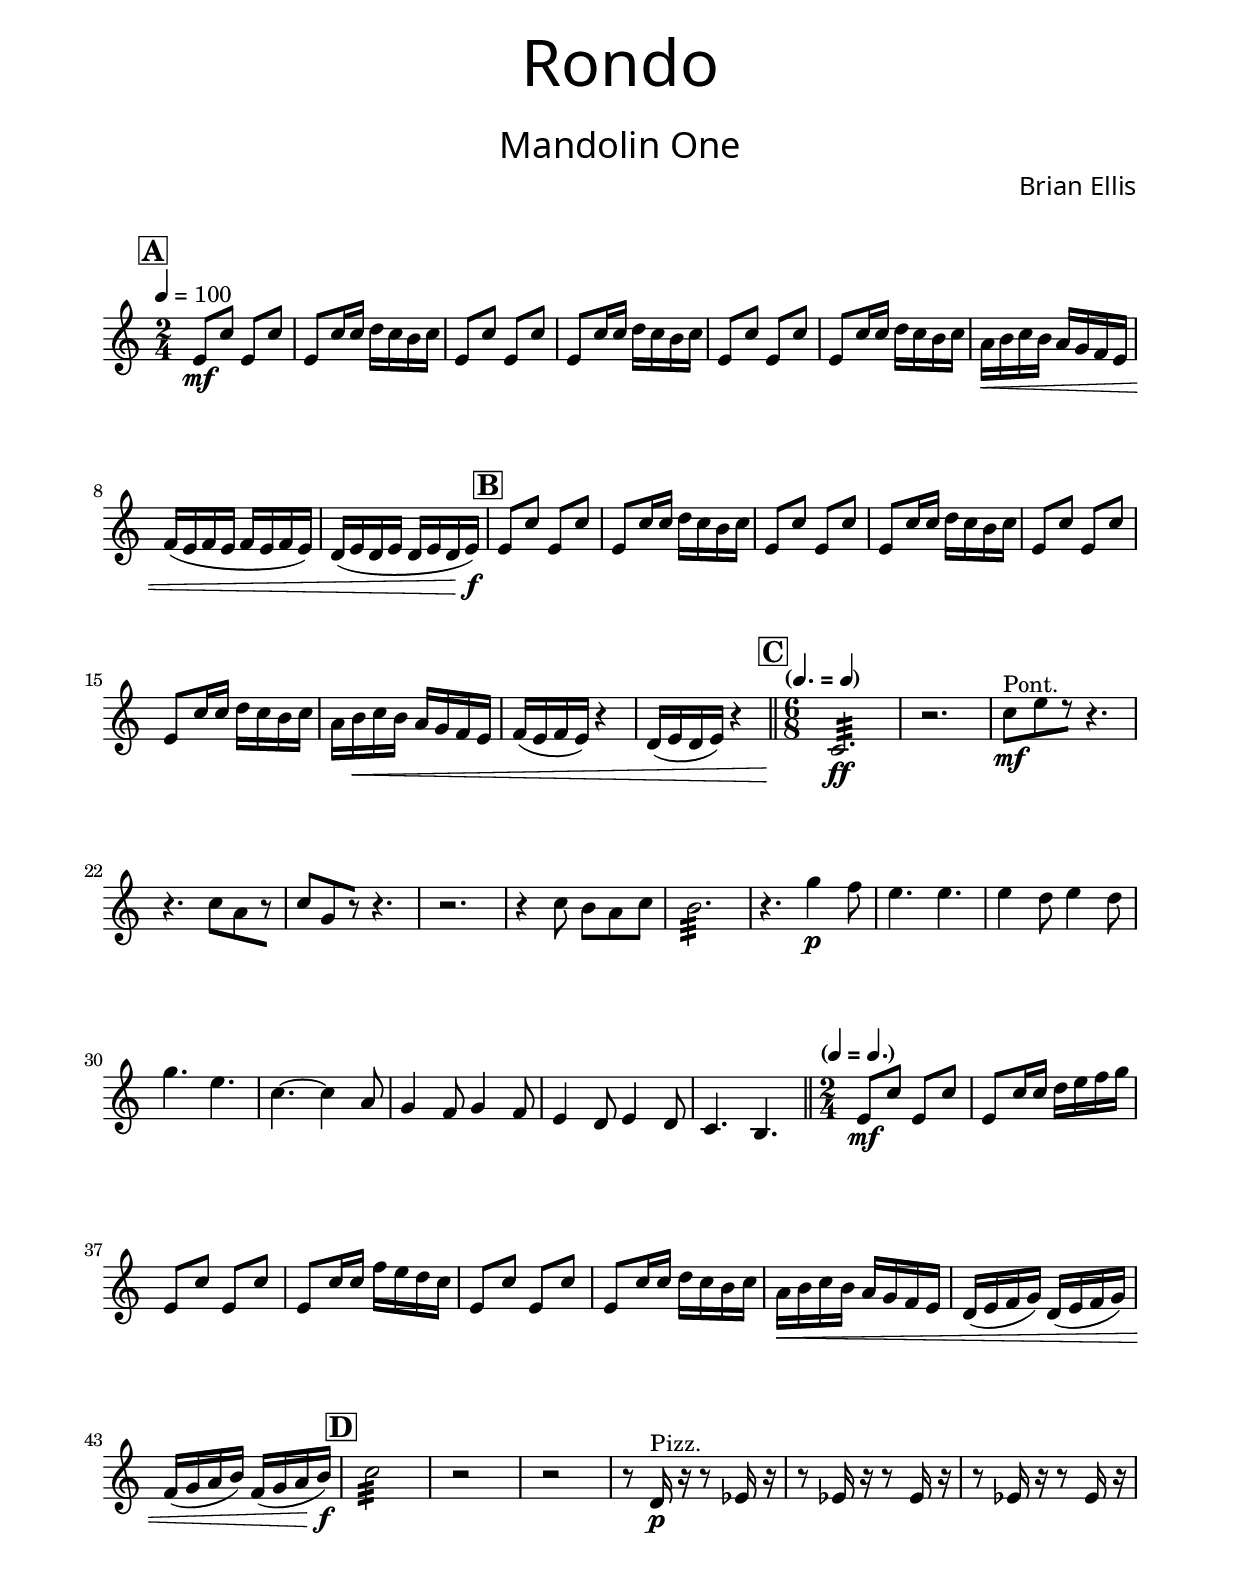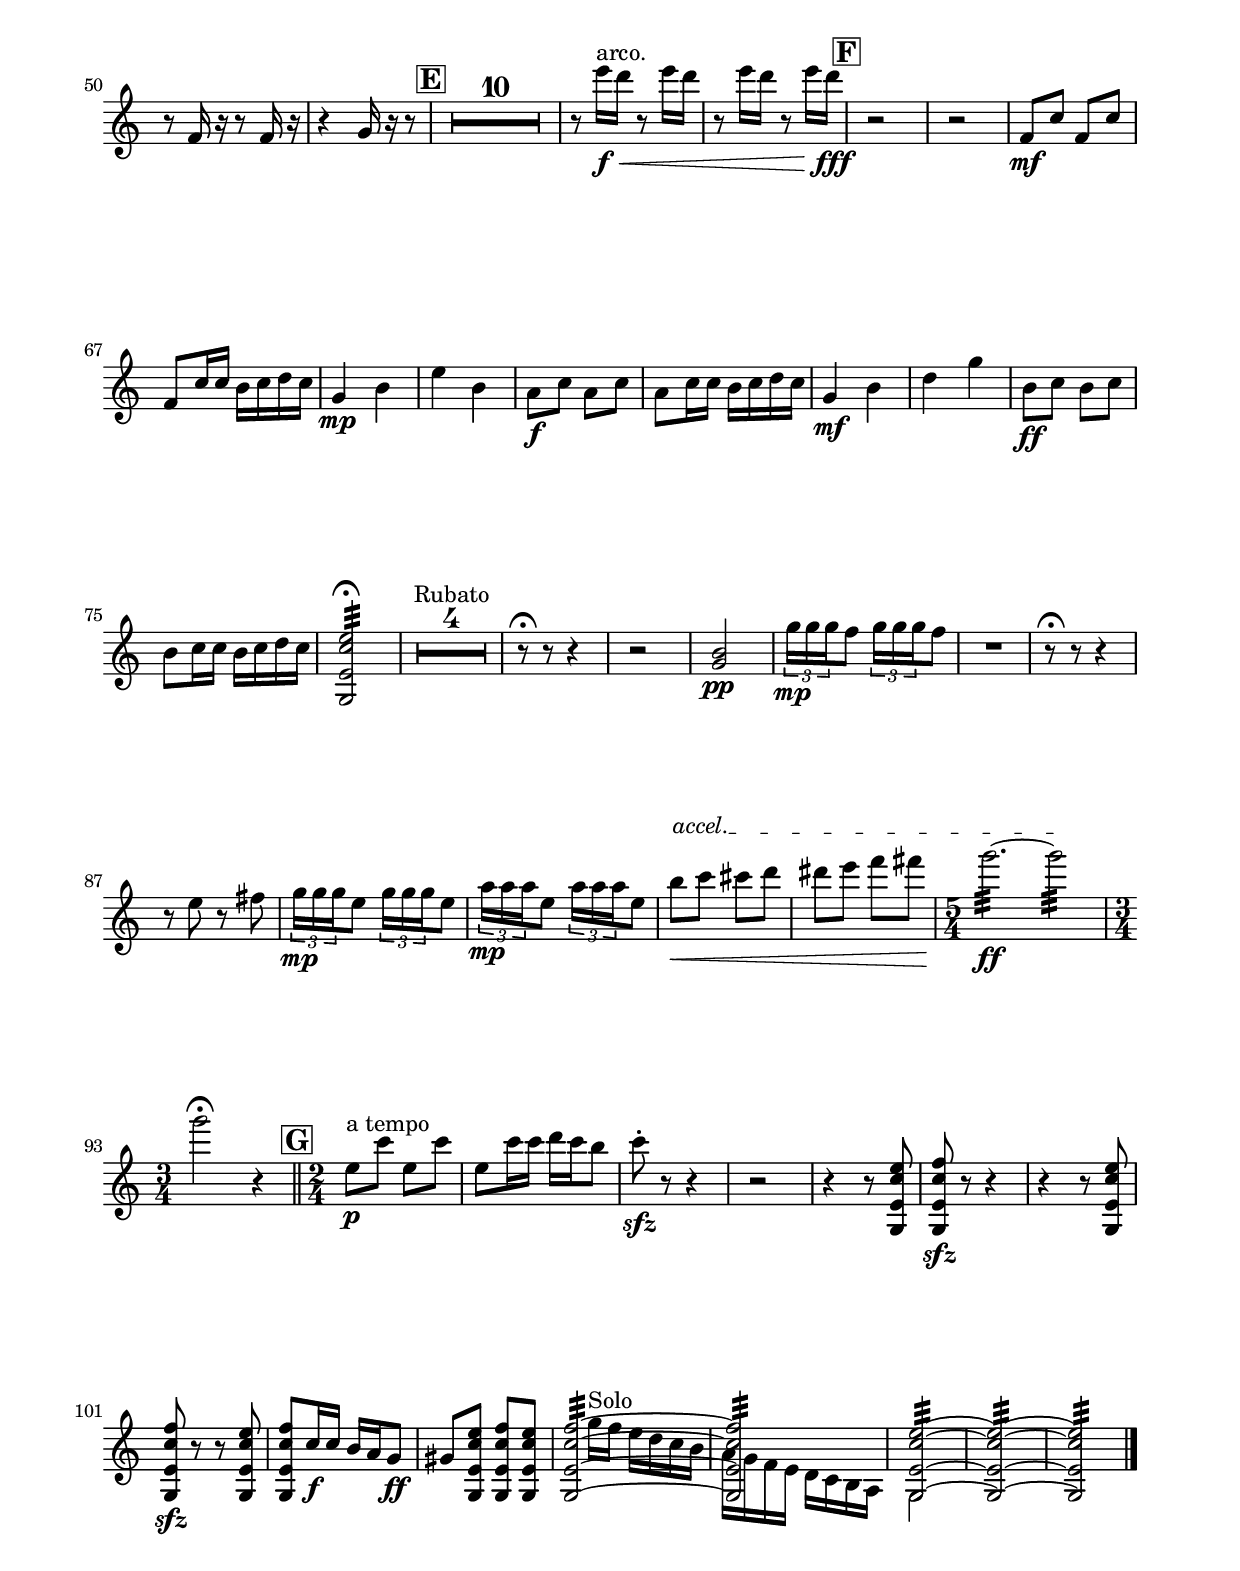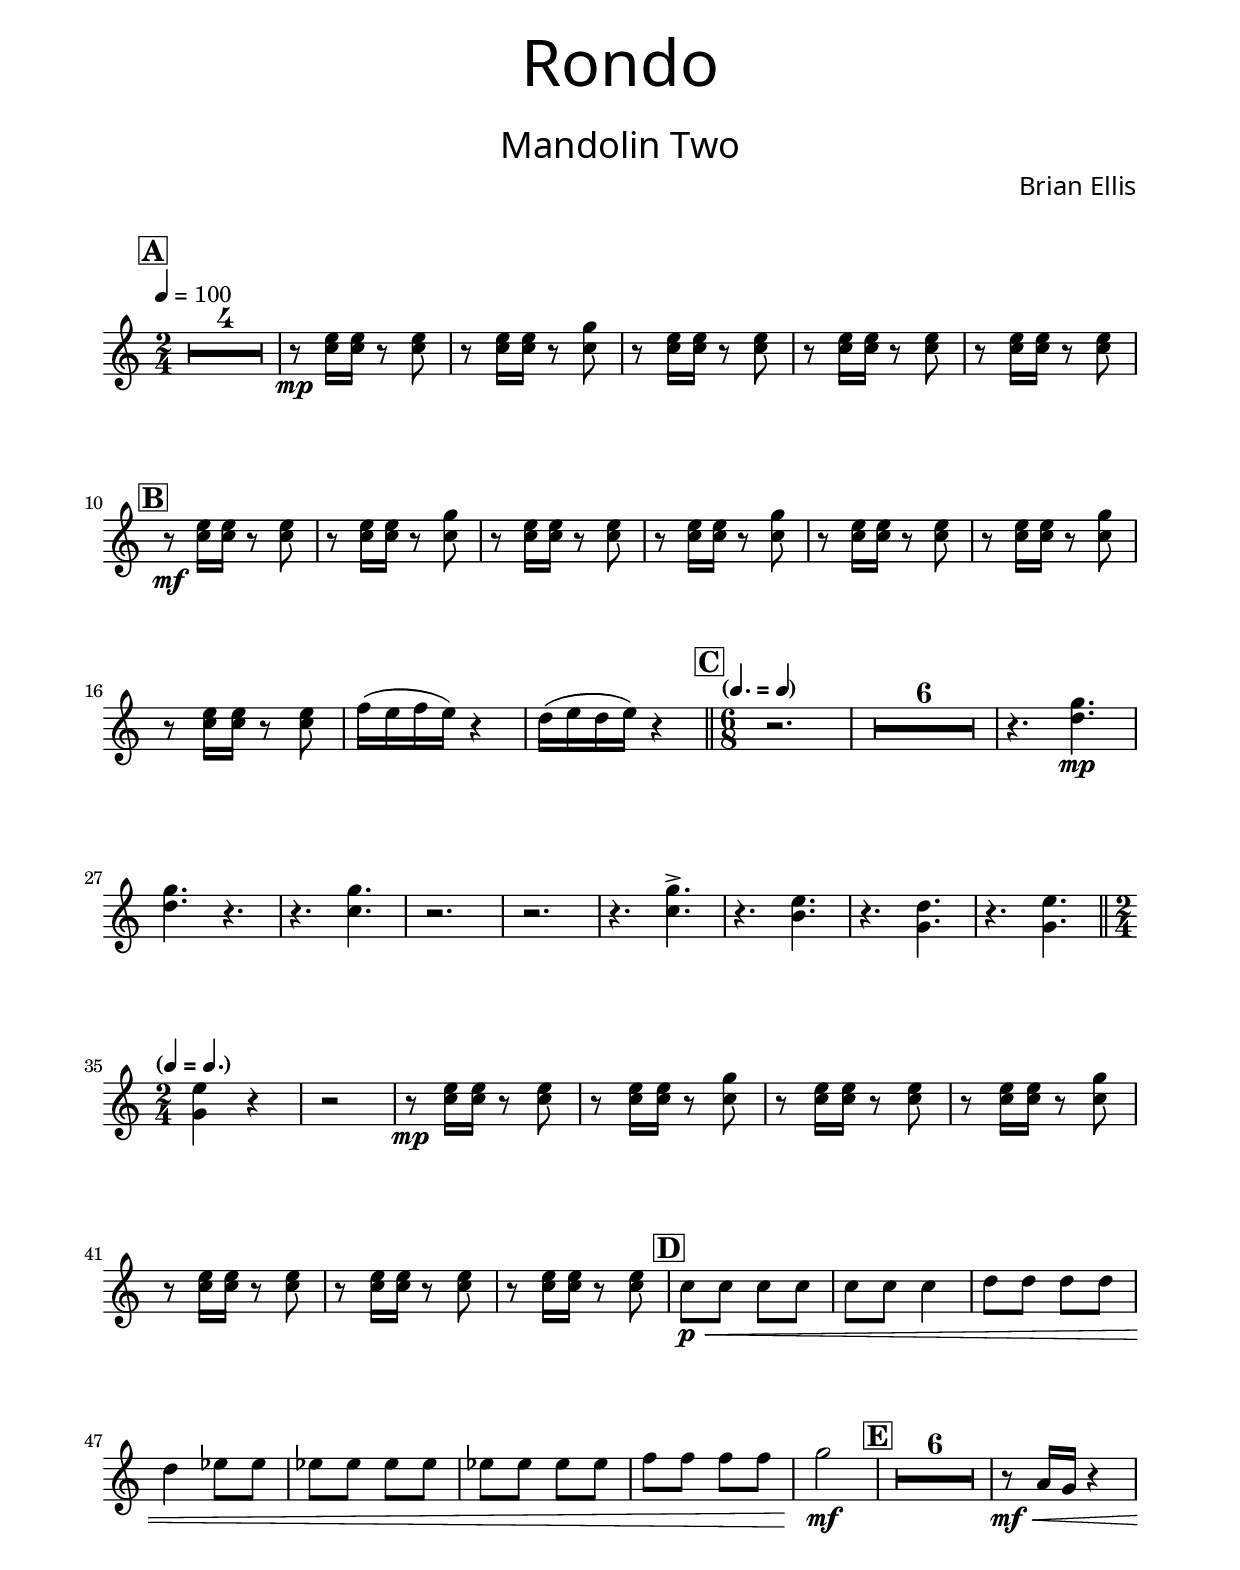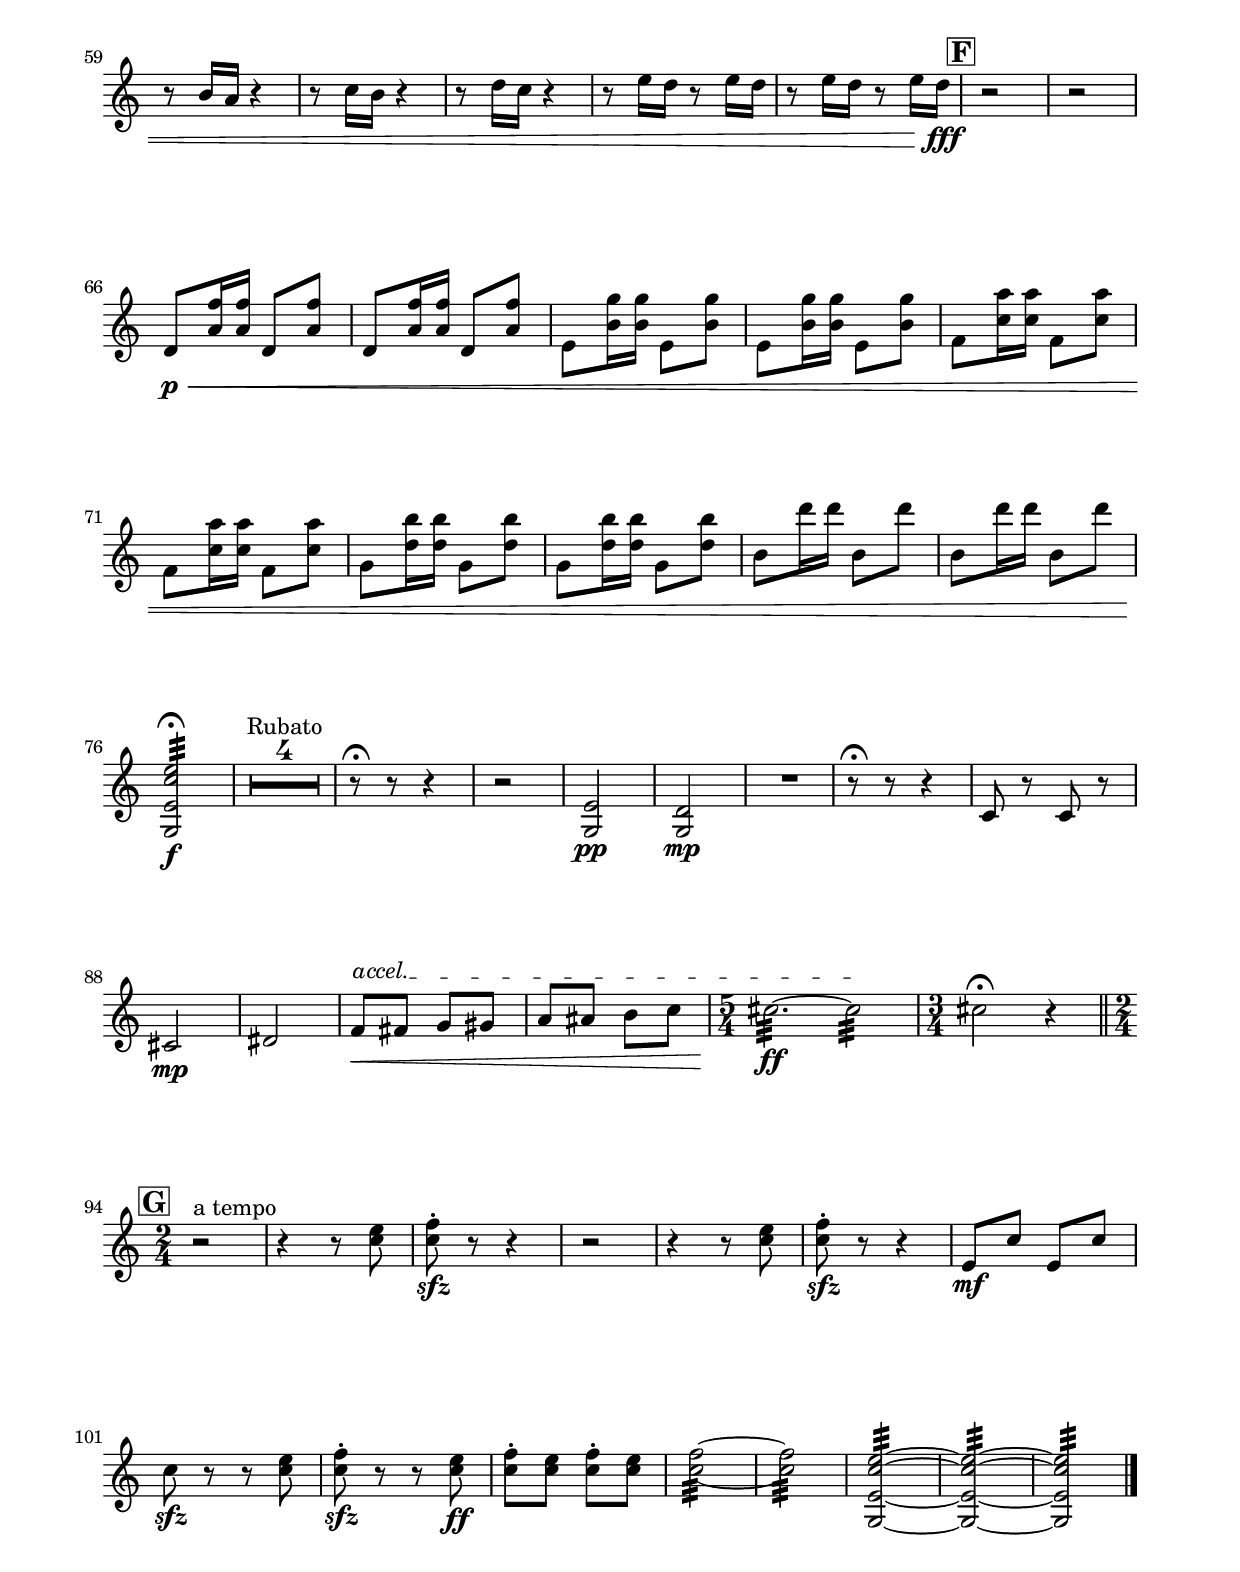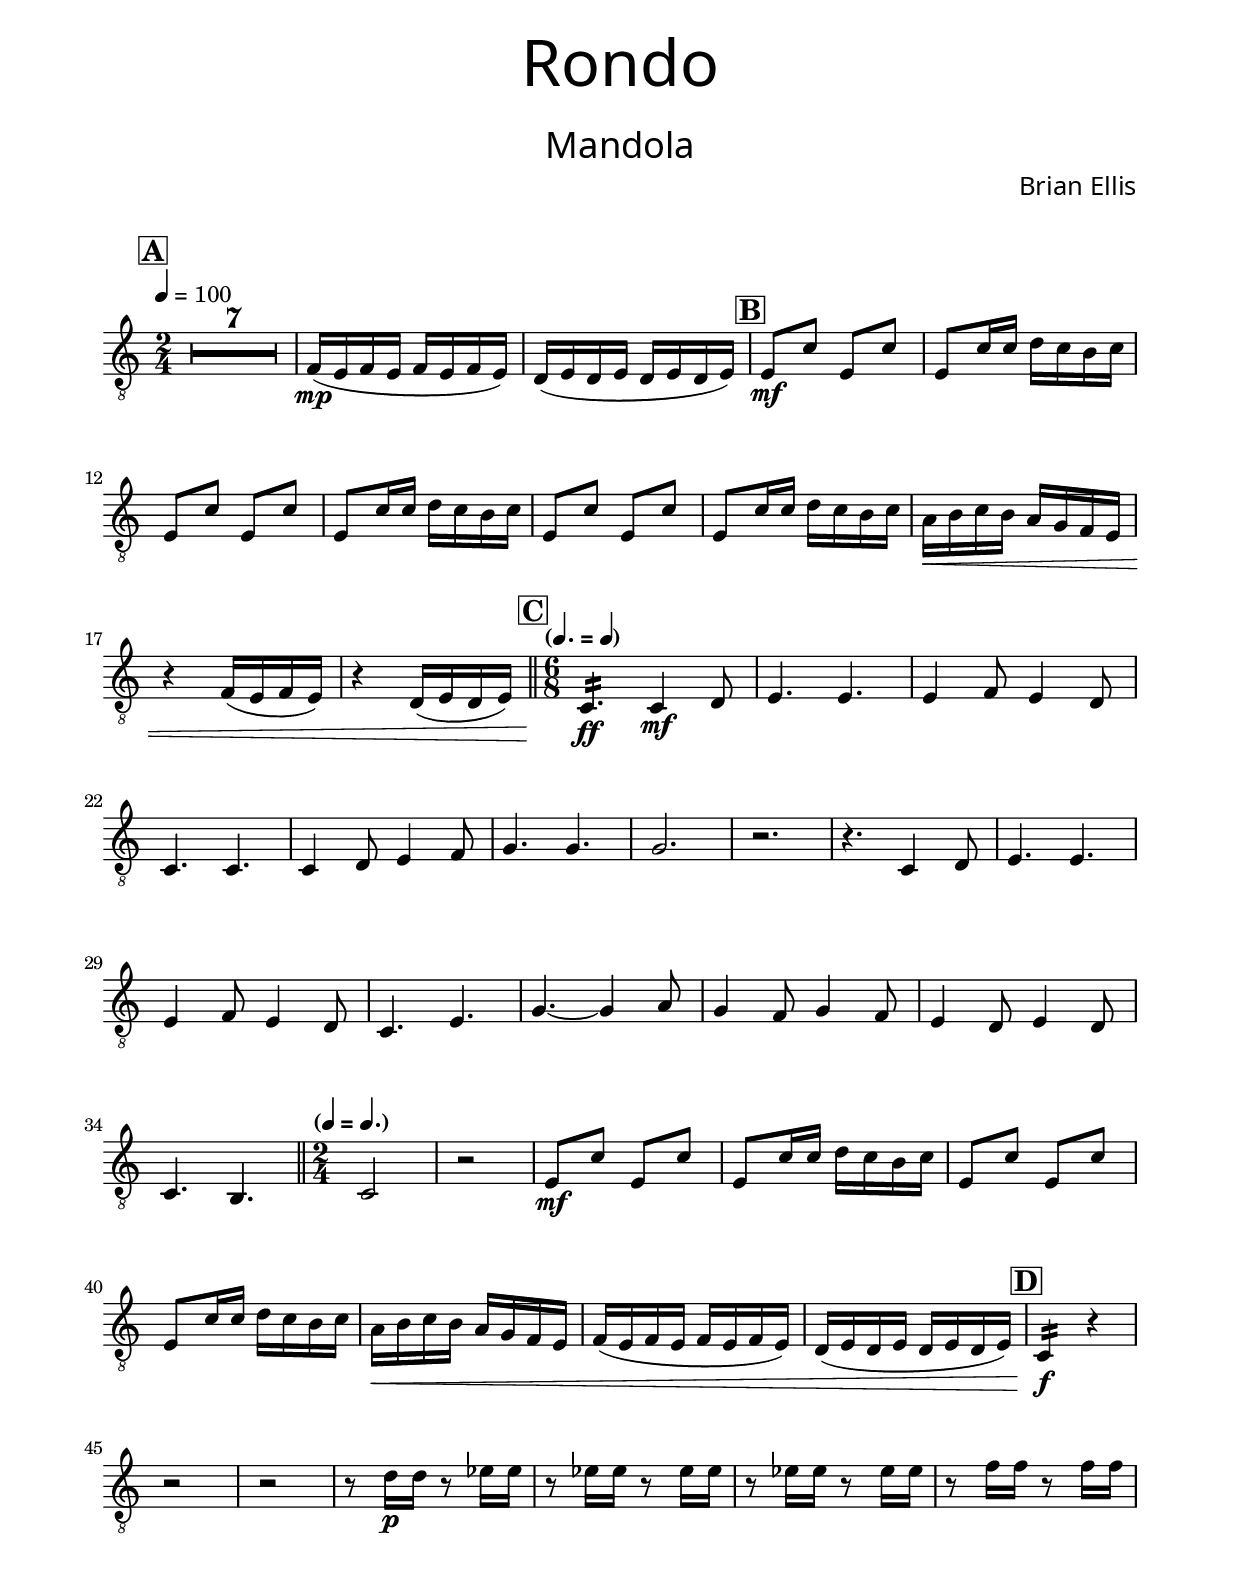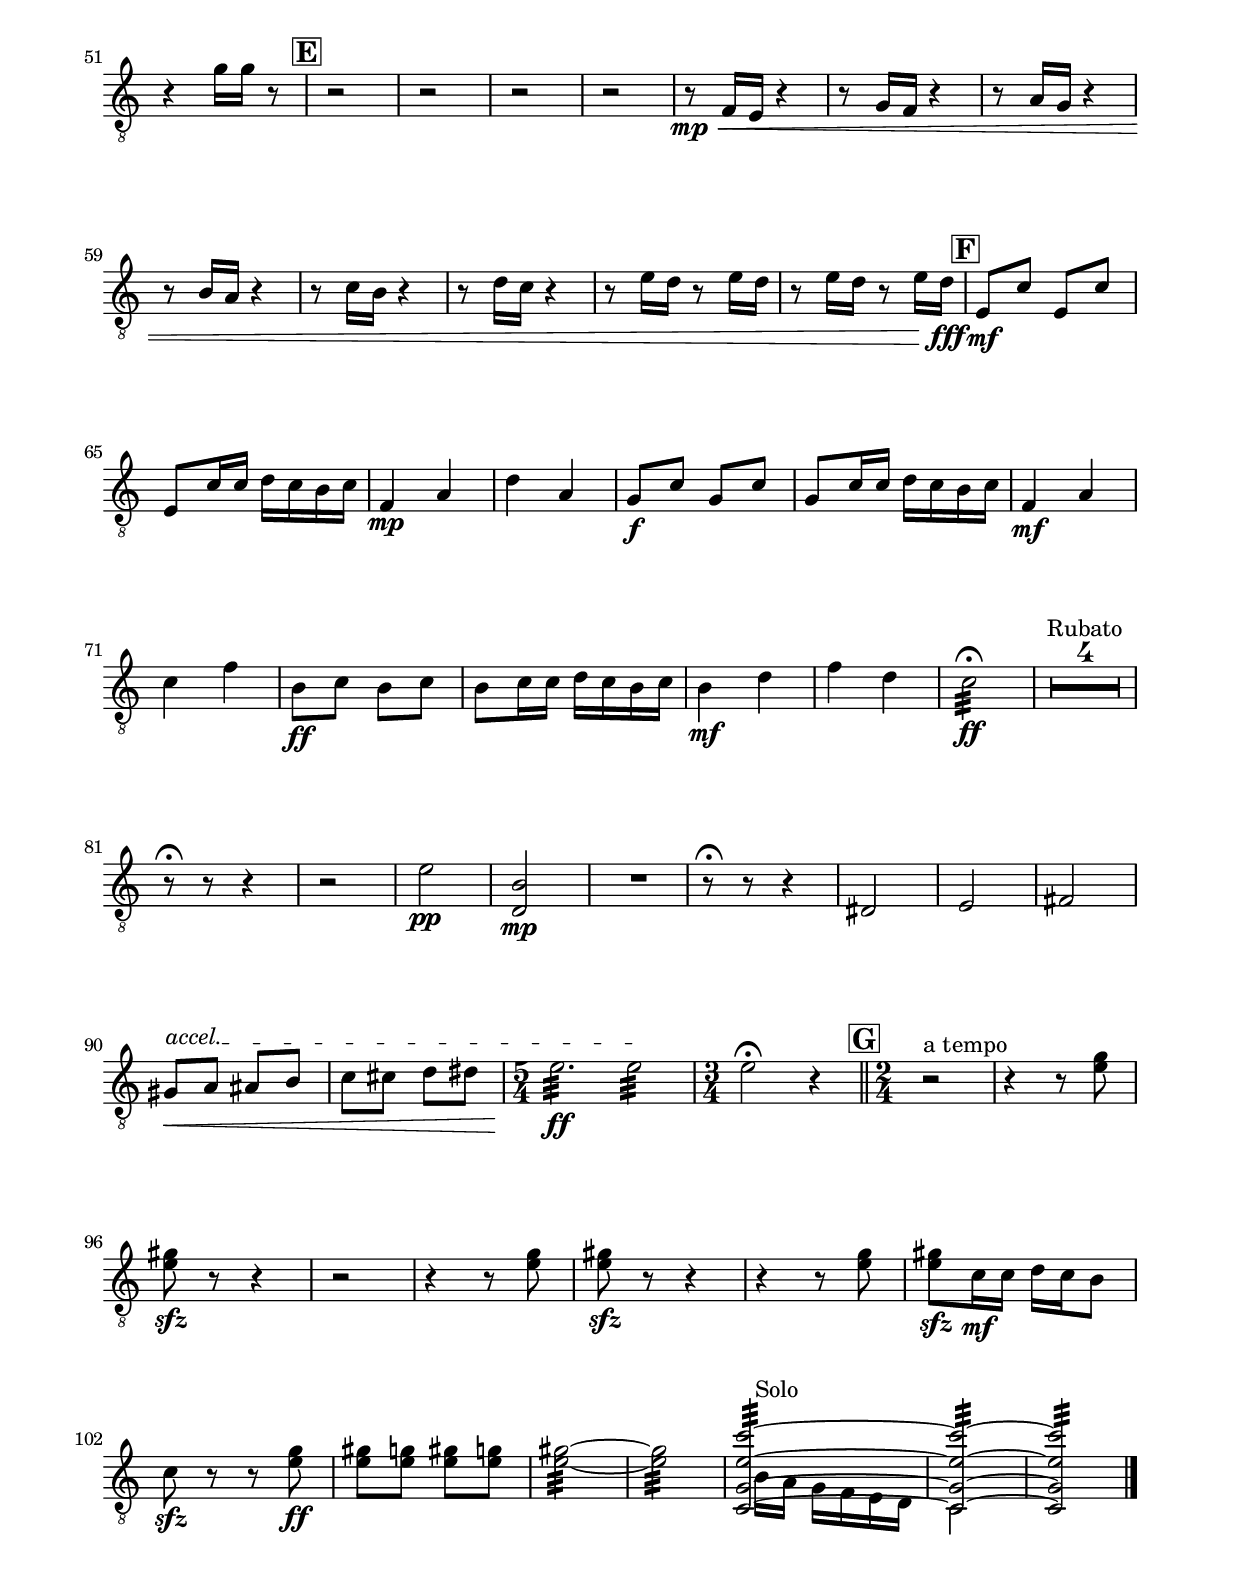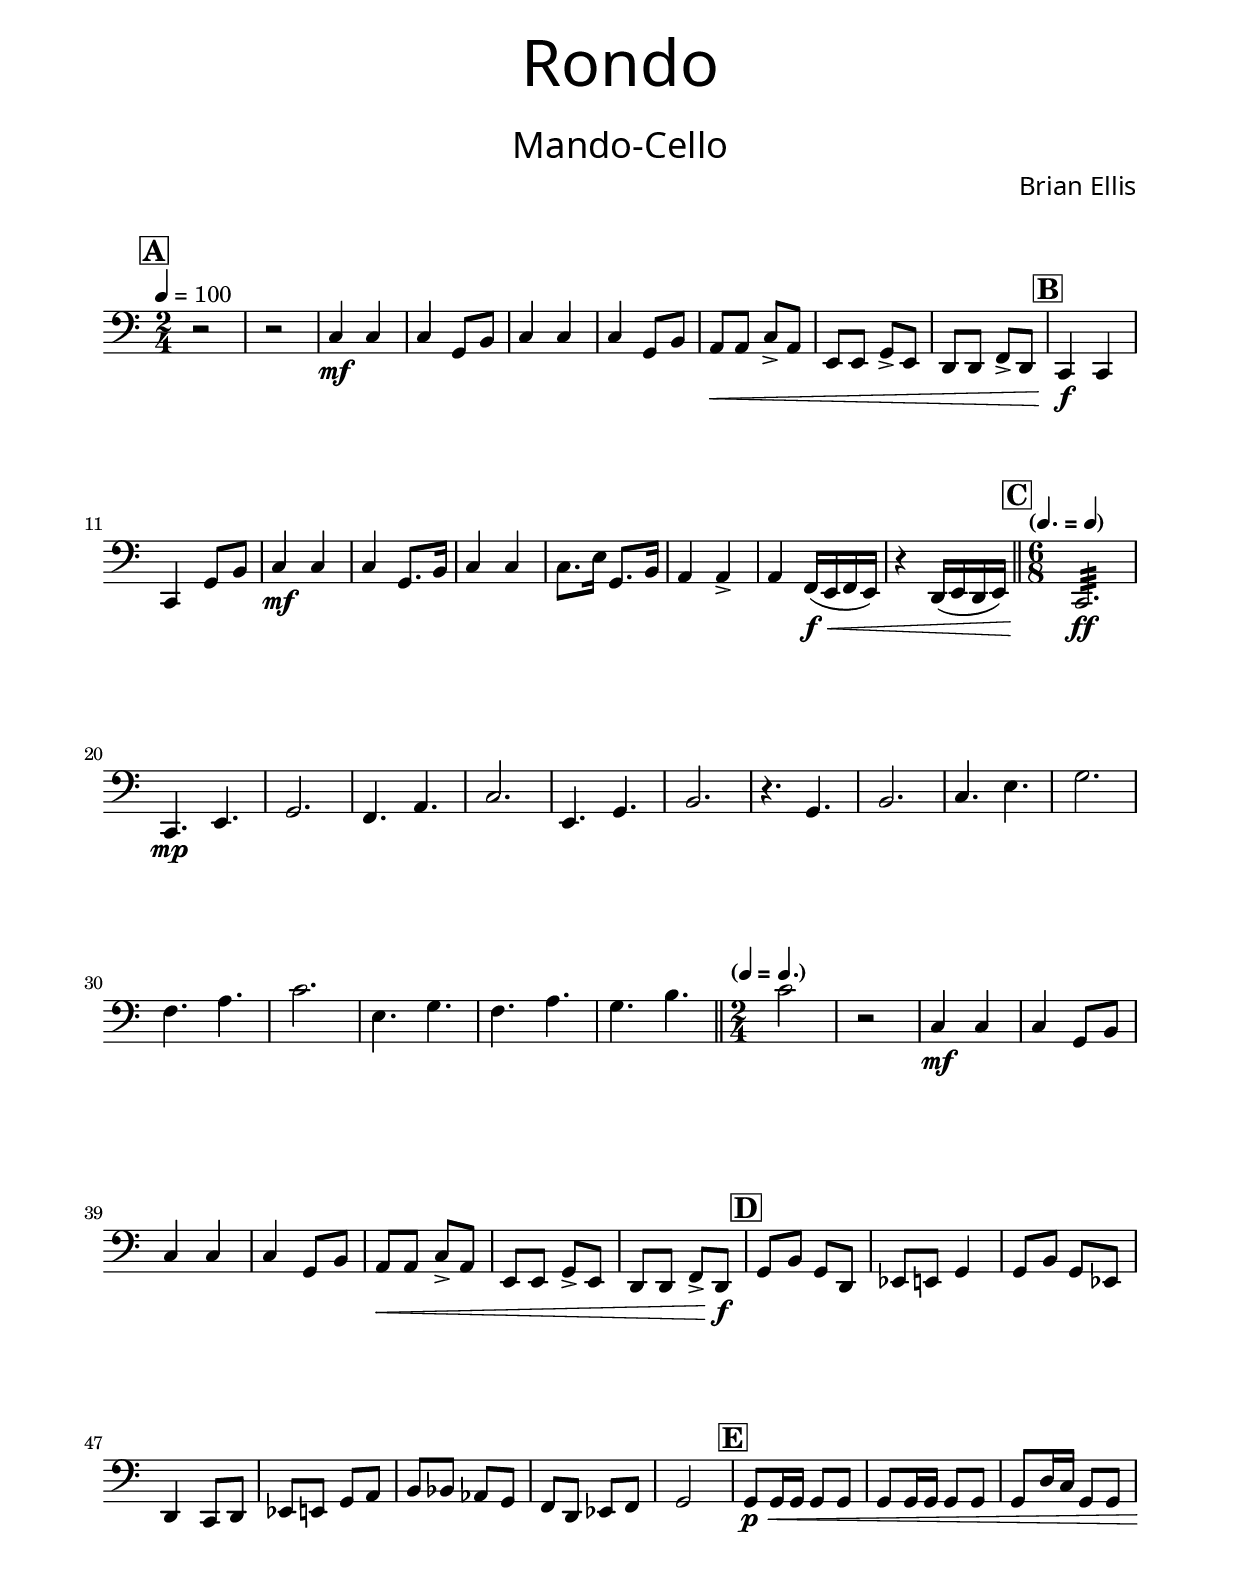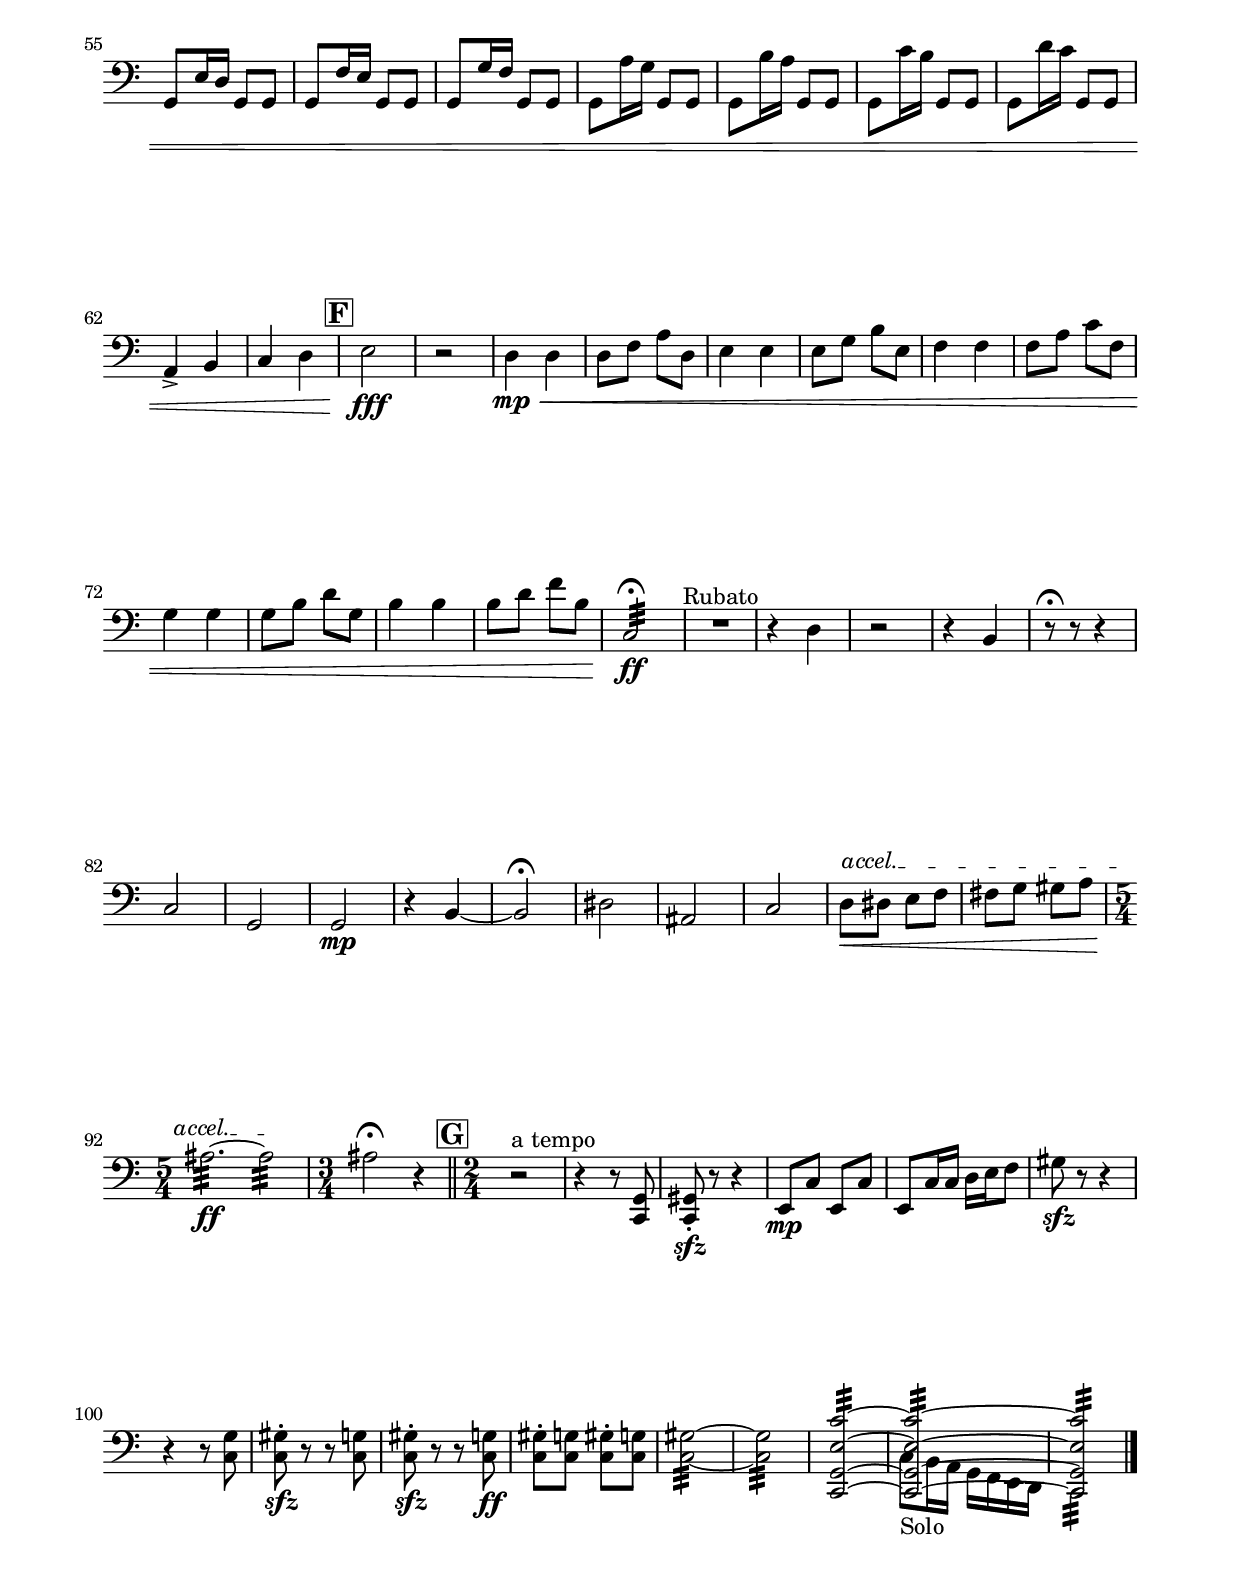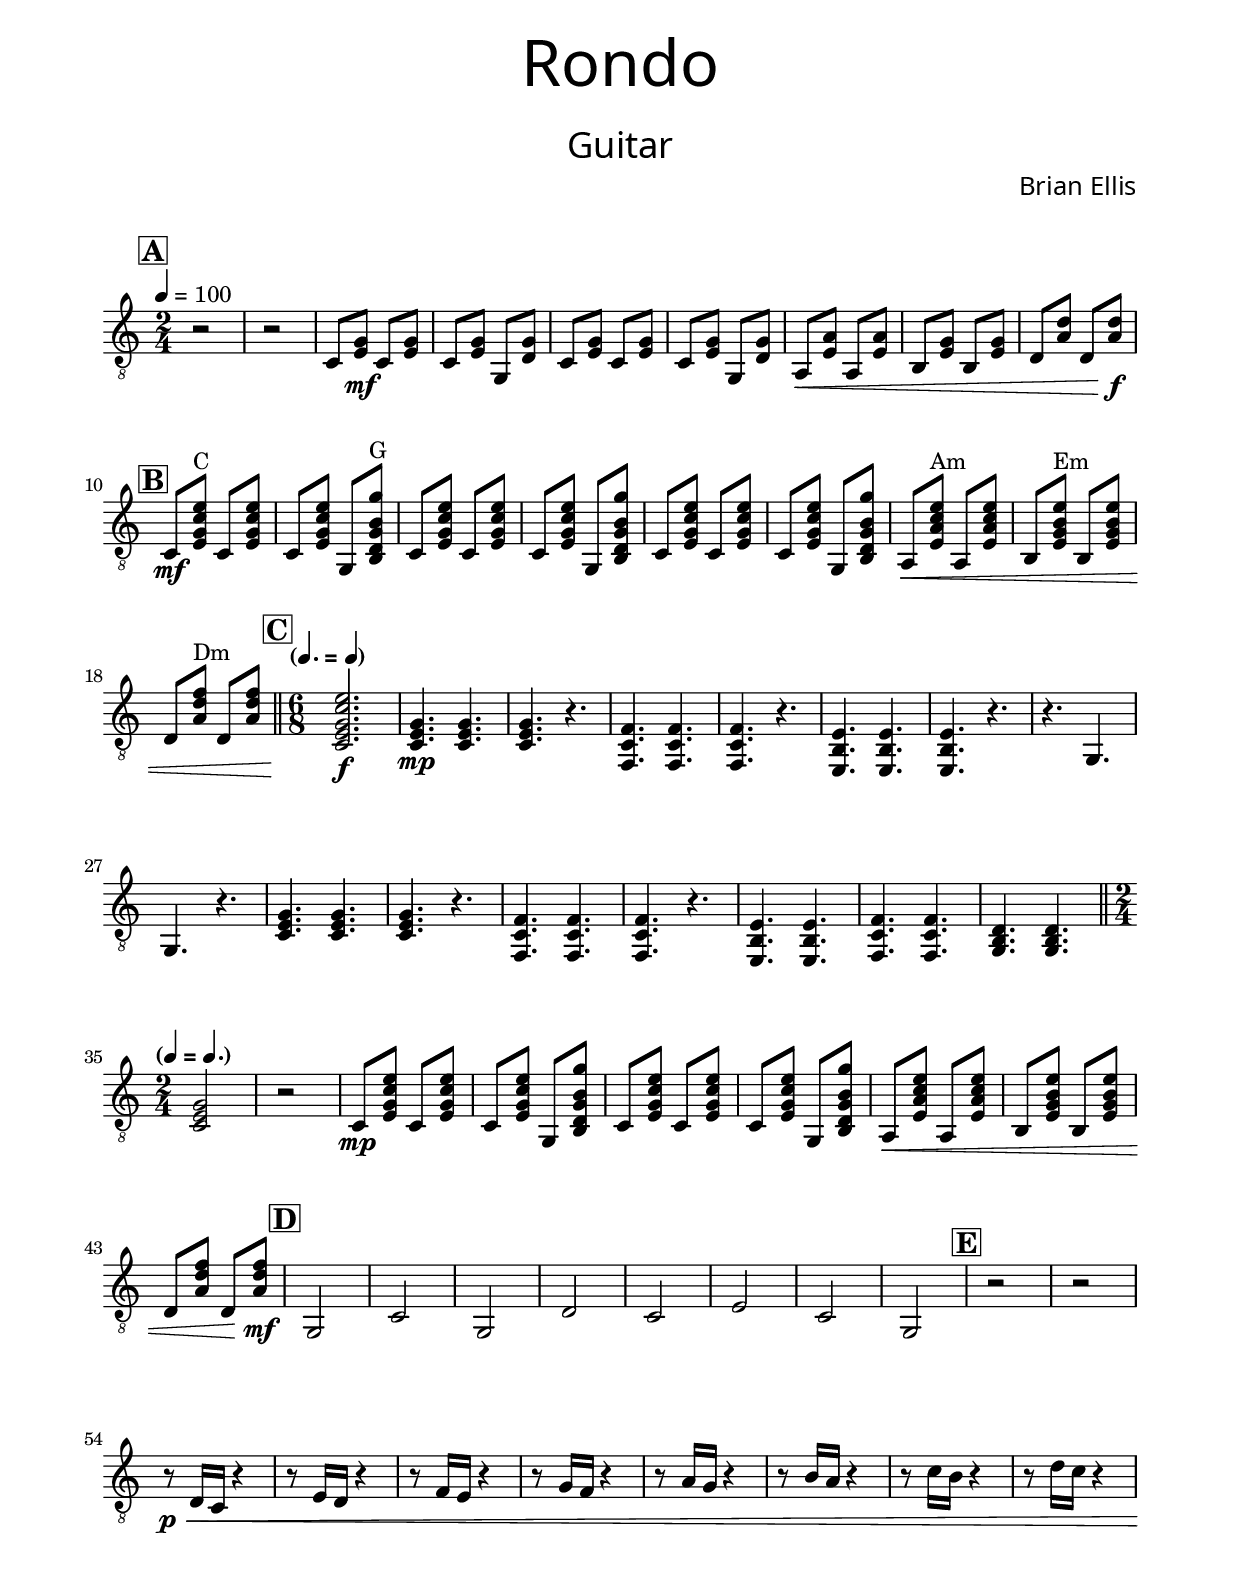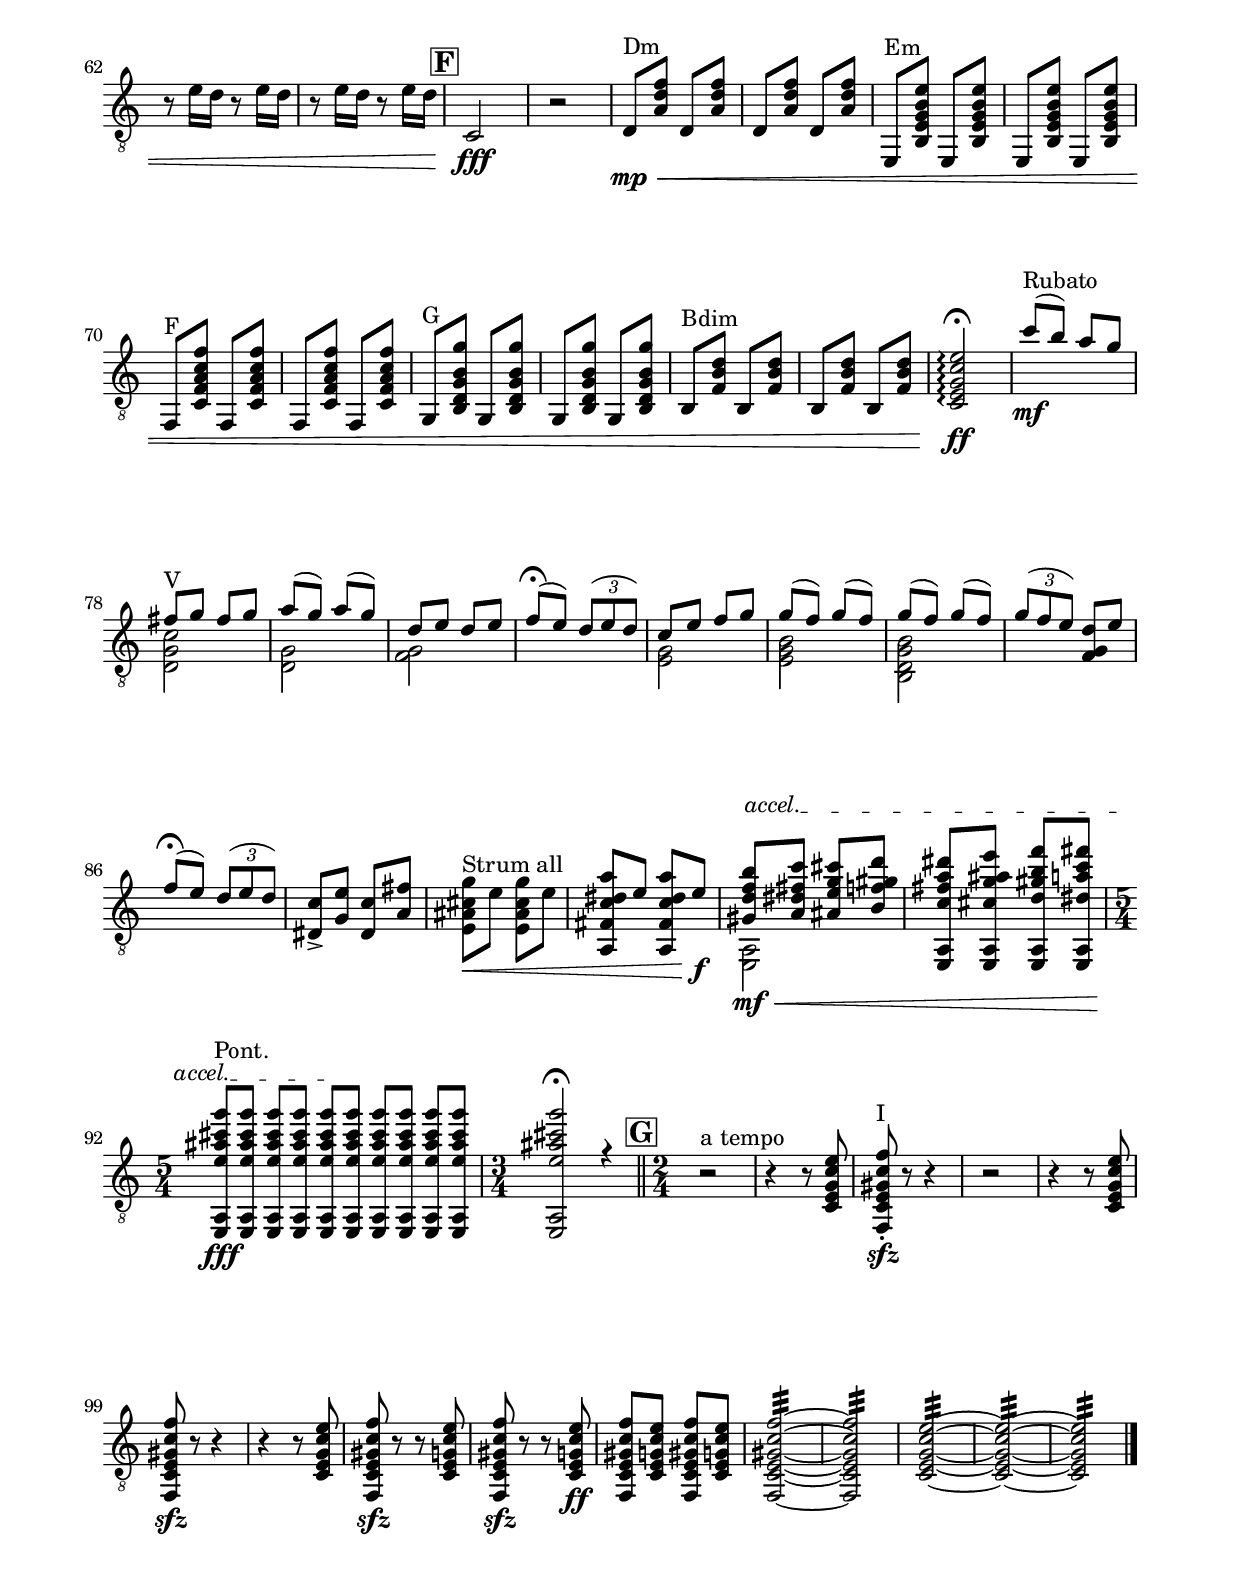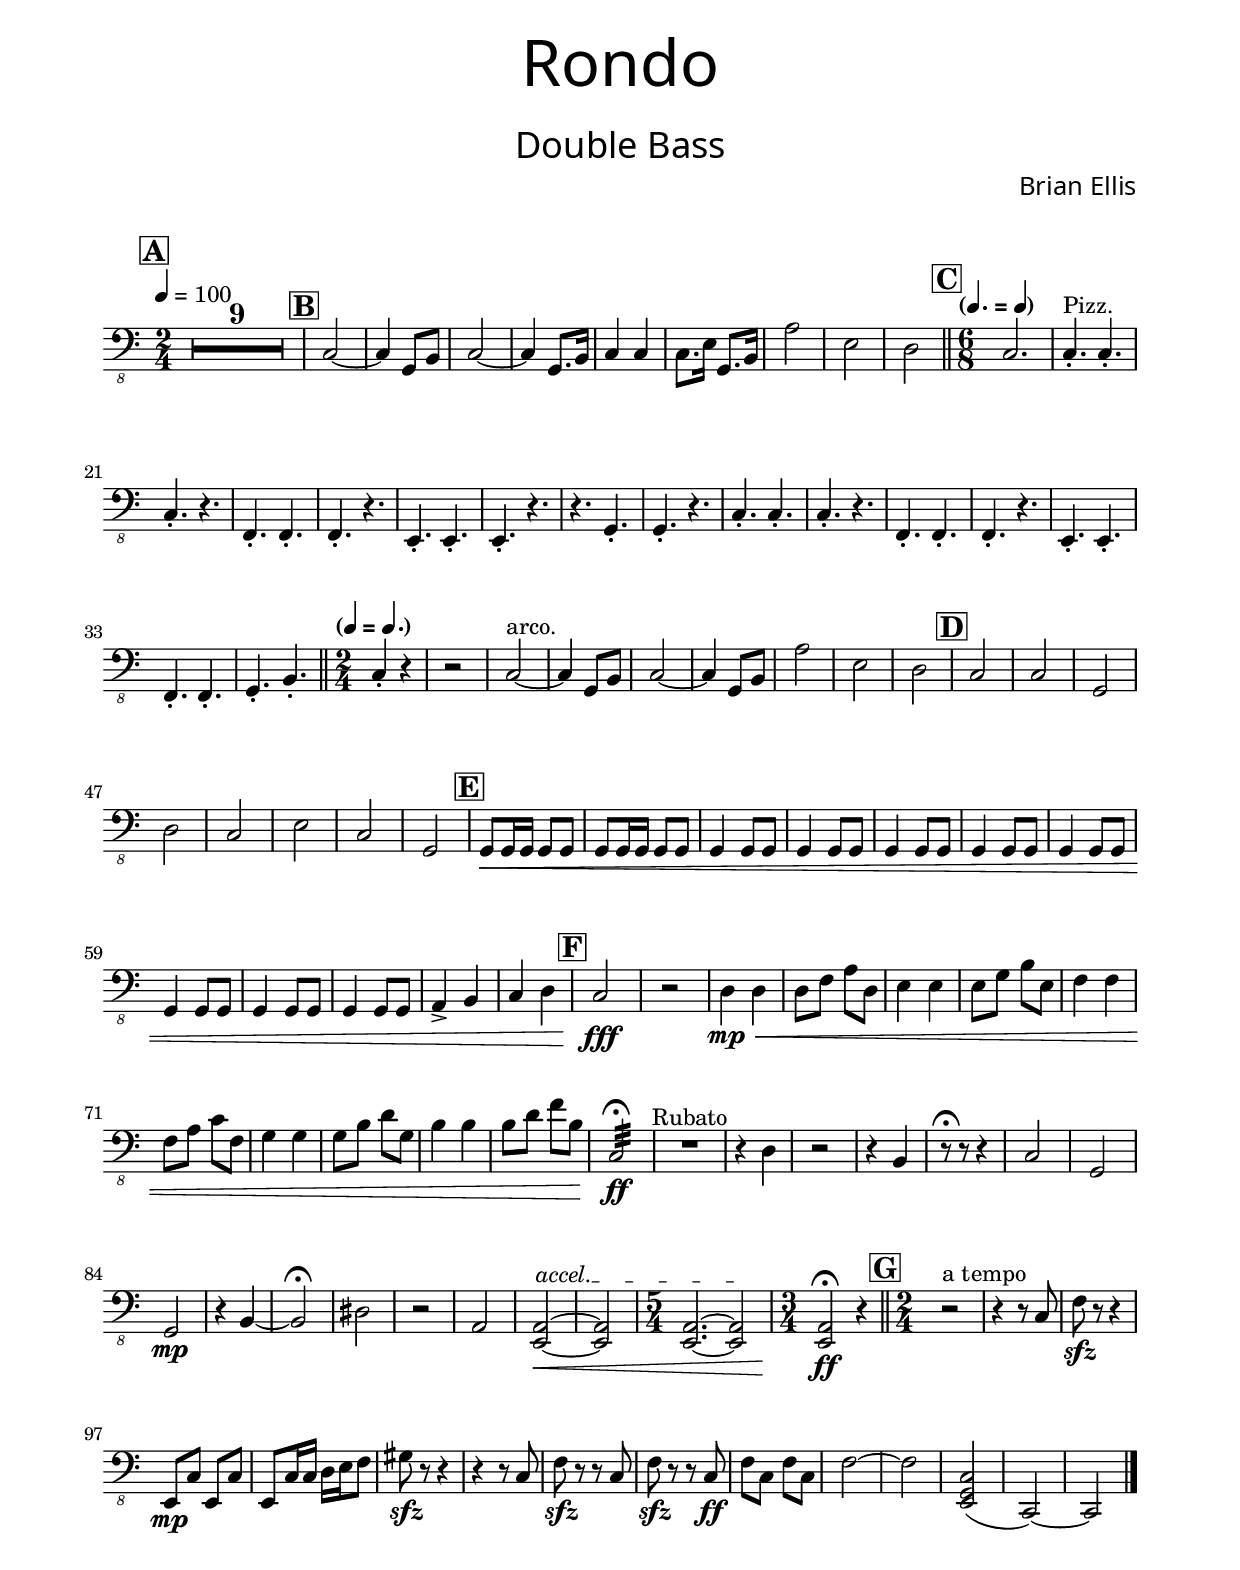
\version "2.18.2"
	
%#(set-global-staff-size 22)



MandoA = {
	\set Score.markFormatter = #format-mark-box-alphabet
	\compressFullBarRests
	\override MultiMeasureRest.expand-limit = #2

	\time 2/4
	\mark \default
	\tempo 4 = 100
	e,8\mf c' e, c' e, c'16 c d c b c
	e,8 c' e, c' e, c'16 c d c b c
	e,8 c' e, c' e, c'16 c d c b c
	a\< b c b a g f e f (e f e f e f e) d (e d e d e d e)\f
\mark \default
	e8 c' e, c' e, c'16 c d c b c
	e,8 c' e, c' e, c'16 c d c b c
	e,8 c' e, c' e, c'16 c d c b c
	a b\< c b a g f e f (e f e) r4 d16 (e d e) r4
\mark \default
	\bar "||"
	\time 6/8
\tempo \markup { \concat {
      (\smaller \general-align #Y #DOWN \note #"4." #1
      " = "\smaller \general-align #Y #DOWN \note #"4" #1)}}
\set Score.tempoHideNote = ##t
\tempo 4. = 100
\set Score.tempoHideNote = ##f
	c2.:32\ff
	r2.
	c'8\mf^"Pont." [e r] r4.
	r4. c8 [a r] c8 [g r ] r4.
	r2.
	r4 c8 b8 [a c] b2.:32
	r4. g'4\p f8 e4. e e4 d8 e4 d8 g4. e 
	c4.~c4 a8 g4 f8 g4 f8 e4 d8 e4 d8 c4. b
	\bar "||"
	\time 2/4
\tempo \markup { \concat {
      (\smaller \general-align #Y #DOWN \note #"4" #1
      " = "\smaller \general-align #Y #DOWN \note #"4." #1)}}
\set Score.tempoHideNote = ##t
\tempo 4 = 100
\set Score.tempoHideNote = ##f

	e8\mf c' e, c' e, c'16 c d e f g
	e,8 c' e, c' e, c'16 c f e d c
	e,8 c' e, c' e, c'16 c d c b c
	a\< b c b a g f e d (e f g) d (e f g) f (g a b) f (g a b)\f
\mark \default
	c2:32
	r2 r2 r8 d,16\p^"Pizz." r r8 ees16 r
	r8 ees16 r r8 ees16 r r8 ees16 r r8 ees16 r
	r8 f16 r r8 f16 r r4  g16 r r8 
\mark \default
	R2*10
	r8 e''16^"arco."\f\< d r8 e16 d r8 e16 d r8 e16 d\fff
\mark \default
	r2 r2
	f,,8\mf c' f, c' f, c'16 c b c d c
	g4\mp b e b
	a8\f c a c a c16 c b c d c
	g4\mf b d g
	b,8\ff c b c b c16 c b c d c
	<g, e' c' e>2:32\fermata
	R2*4^"Rubato" r8\fermata r r4 r2
	<g' b>2\pp
	\times 2/3 {g'16\mp g g} f8 \times 2/3 {g16 g g} f8
	R2 r8\fermata r r4
	r8 e r fis
	\times 2/3 {g16\mp g g} e8 \times 2/3 {g16 g g} e8
	\times 2/3 {a16\mp a a} e8 \times 2/3 {a16 a a} e8
\override TextSpanner #'(bound-details left text) = "accel."
	b'\<\startTextSpan c cis d dis e f fis 
	\time 5/4
	g2.:32\ff ~g2:\stopTextSpan
	\time 3/4
	g2\fermata
	r4
\mark \default
	\time 2/4
	\bar "||"
	e,8\p^"a tempo" c' e, c' e, c'16 c d c b8 c-.\sfz r8 r4
	r2 r4 r8 <g,, e' c' e> <g e' c' f>\sfz r r4
	r4 r8 <g e' c' e> <g e' c' f>\sfz r r8 <g e' c' e> <g e' c' f>
	c'16\f c b a g8\ff gis <g, e' c' e> <g e' c' f>  <g e' c' e> 
<<{	
	<g e' c' f>2:32 ~<g e' c' f>2:32
	<g e' c' e>2: ~<g e' c' e>2: ~<g e' c' e>2:
}\\{
	s8 g''16^"Solo" f e d c b a g f e d c b a g2
}>>
\bar "|."
	 
}



\score {
\header{
title =\markup { 
         \override #'(font-name . "Avenir Light")
		\fontsize #5 
         "Rondo" }
subtitle = "  "
subsubtitle =  \markup { 
         \override #'(font-name . "Avenir Light")
		\fontsize #5 
         "Mandolin One" }
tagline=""
composer = \markup { 
         \override #'(font-name . "Avenir Light")
		\fontsize #1 
         "Brian Ellis" }
arranger = "   "
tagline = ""
}


	%\midi {}
	\layout {indent = 0}
	\new Staff \relative c''{\MandoA}
}

\pageBreak



MandoB = {
	\set Score.markFormatter = #format-mark-box-alphabet
	\compressFullBarRests
	\override MultiMeasureRest.expand-limit = #2

	\time 2/4
	\mark \default
	\tempo 4 = 100
	R2*4
	
	r8\mp <c e>16 <c e>
	r8 <c e>
	r8 <c e>16 <c e>
	r8 <c g'>
	r8 <c e>16 <c e>16
	r8 <c e>8
	r8 <c e>16 <c e>16
	r8 <c e>8
	r8 <c e>16 <c e>16
	r8 <c e>8
\mark \default	
	r8\mf <c e>16 <c e>
	r8 <c e>
	r8 <c e>16 <c e>
	r8 <c g'>
	r8 <c e>16 <c e>
	r8 <c e>
	r8 <c e>16 <c e>
	r8 <c g'>
	r8 <c e>16 <c e>
	r8 <c e>
	r8 <c e>16 <c e>
	r8 <c g'>
	r8 <c e>16 <c e>16
	r8 <c e>8
	f16 (e f e) r4
	d16 (e d e) r4
\mark \default
	\bar "||"
	\time 6/8
\tempo \markup { \concat {
      (\smaller \general-align #Y #DOWN \note #"4." #1
      " = "\smaller \general-align #Y #DOWN \note #"4" #1)}}
	r2.
	R2.*6 r4. <d g>4.\mp <d g> r4.
	r4. <c g'> r2.
	r2.
	r4. <c g'>->
	r4. <b e>
	r4. <g d'>
	r4. <g e'>4. 
	\bar "||"
	\time 2/4	
\tempo \markup { \concat {
      (\smaller \general-align #Y #DOWN \note #"4" #1
      " = "\smaller \general-align #Y #DOWN \note #"4." #1)}}
	<g e'>4 r
	r2

	r8\mp <c e>16 <c e>
	r8 <c e>
	r8 <c e>16 <c e>
	r8 <c g'>
	r8 <c e>16 <c e>
	r8 <c e>
	r8 <c e>16 <c e>
	r8 <c g'>
	r8 <c e>16 <c e>16
	r8 <c e>8
	r8 <c e>16 <c e>16
	r8 <c e>8
	r8 <c e>16 <c e>16
	r8 <c e>8
\mark \default
	c8\p\< c c c c c c4 d8 d d d d4 ees8 ees ees ees ees ees
		ees ees ees ees f f f f g2\mf
\mark \default
	R2*6
	r8\mf\< a,16 g r4
	r8 b16 a r4
	r8 c16 b r4
	r8 d16 c r4
	r8 e16 d r8 e16 d r8 e16 d r8 e16 d\fff
\mark \default
	r2 r2
	d,8\p\< <f' a,>16 <f a,> d,8 <f' a,>
	d,8 <f' a,>16 <f a,> d,8 <f' a,>
	e,8 <b' g'>16 <b g'> e,8 <b' g'>
	e,8 <b' g'>16 <b g'> e,8 <b' g'>
	f8 <c' a'>16 <c a'> f,8 <c' a'>
	f,8 <c' a'>16 <c a'> f,8 <c' a'>
	g8 <d' b'> 16 <d b'> g,8 <d' b'>
	g,8 <d' b'> 16 <d b'> g,8 <d' b'>
	b8 d'16 d b,8 d' 
	b,8 d'16 d b,8 d' 
	<g,,, e' c' e>2:32\f\fermata
	R2*4^"Rubato" r8\fermata r r4 r2
	<g e'>\pp
	<g d'>\mp
	R2 r8\fermata r r4
	c8 r c r
	cis2\mp
	dis
\override TextSpanner #'(bound-details left text) = "accel."
	f8\<\startTextSpan fis g gis a ais b c 
\time 5/4
	cis2.:\ff ~cis2:\stopTextSpan
	\time 3/4
	cis2\fermata r4 
\mark \default
	\bar "||"
	\time 2/4
	r2^"a tempo" r4 r8 <c e> <c f>-.\sfz r8 r4
	r2 r4 r8 <c e> <c f>-.\sfz r8 r4
	e,8\mf c' e, c' c\sfz r8 r8 <c e> <c f>-.\sfz r8 r8 <c e>\ff
	<c f>-. <c e> <c f>-. <c e> <c f>2: ~<c f>: <g, e' c' e>: 
	~<g e' c' e>: ~<g e' c' e>:
\bar "|."
}


\score {
\header{
title =\markup { 
         \override #'(font-name . "Avenir Light")
		\fontsize #5 
         "Rondo" }
subtitle = "  "
subsubtitle =  \markup { 
         \override #'(font-name . "Avenir Light")
		\fontsize #5 
         "Mandolin Two" }
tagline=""
composer = \markup { 
         \override #'(font-name . "Avenir Light")
		\fontsize #1 
         "Brian Ellis" }
arranger = "   "
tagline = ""
}

	%\midi {}
	\layout {indent = 0}
	\new Staff \relative c''{\MandoB}
}

\pageBreak





Mandola = {
	\set Score.markFormatter = #format-mark-box-alphabet
	\compressFullBarRests
	\override MultiMeasureRest.expand-limit = #2

	\clef "treble_8"
	\mark \default
	\time 2/4
	\tempo 4 = 100
	R2*7
	f16\mp (e f e f e f e) d (e d e d e d e)
\mark \default
	e8\mf c' e, c' e, c'16 c d c b c
	e,8 c' e, c' e, c'16 c d c b c
	e,8 c' e, c' e, c'16 c d c b c
	a\< b c b a g f e
	r4 f16 (e f e)
	r4 d16 (e d e)
\mark \default
	\bar "||"
	\time 6/8
\tempo \markup { \concat {
      (\smaller \general-align #Y #DOWN \note #"4." #1
      " = "\smaller \general-align #Y #DOWN \note #"4" #1)}}
	c4.:16\ff
	c4\mf d8 e4. e e4 f8 e4 d8 c4. c
	c4 d8 e4 f8 g4. g g2.
	r2. r4.
	c,4 d8 e4. e e4 f8 e4 d8 c4. e 
	g4.~g4 a8 g4 f8 g4 f8 e4 d8 e4 d8 c4. b
	\bar "||"
	\time 2/4
\tempo \markup { \concat {
      (\smaller \general-align #Y #DOWN \note #"4" #1
      " = "\smaller \general-align #Y #DOWN \note #"4." #1)}}
	c2
	r
	
	e8\mf c' e, c' e, c'16 c d c b c
	e,8 c' e, c' e, c'16 c d c b c
	a\< b c b a g f e f (e f e f e f e) d (e d e d e d e)
\mark \default	
	c4:16\f r
	r2 r
	
	r8 d'16\p d r8 ees16 ees
	r8 ees16 ees r8 ees16 ees
	r8 ees16 ees r8 ees16 ees
	r8 f16 f r8 f16 f
	r4 g16 g r8
\mark \default
	r2 r r r
	r8\mp\< f,16 e r4
	r8 g16 f r4
	r8 a16 g r4
	r8 b16 a r4
	r8 c16 b r4
	r8 d16 c r4
	r8 e16 d r8 e16 d r8 e16 d r8 e16 d\fff
\mark \default	
	e,8\mf c' e, c' e, c'16 c d c b c
	f,4\mp a d a
	g8\f c g c g c16 c d c b c
	f,4\mf a c f
	b,8\ff c b c b c16 c d c b c
	b4\mf d f d
	c2:32\ff\fermata
	R2*4^"Rubato" r8\fermata r r4 r2
	e2\pp <d, b'>\mp
	R2 r8\fermata r r4
	dis2
\override TextSpanner #'(bound-details left text) = "accel."
	e fis gis8\<\startTextSpan a ais b c cis d dis
	\time 5/4
	e2.:\ff e2:\stopTextSpan
	\time 3/4
	e2\fermata
	r4
\mark \default
	\bar "||"
	\time 2/4
	r2^"a tempo" r4 r8 <e g> <e gis>\sfz r8 r4
	r2 r4 r8 <e g> <e gis>\sfz r8 r4
	r4 r8 <e g> <e gis>\sfz c16\mf c d c b8 c\sfz r8 r8 <e g>\ff <e gis>
	<e g> <e gis> <e g> <e gis>2: ~<e gis>: <<{
	<c, g' e' c'>2:32 ~<c g' e' c'>2: ~<c g' e' c'>2:
}\\{
	s8 b'16^"Solo" a g f e d c2
	}>>
\bar "|."
}

\score {
\header{
title =\markup { 
         \override #'(font-name . "Avenir Light")
		\fontsize #5 
         "Rondo" }
subtitle = "  "
subsubtitle =  \markup { 
         \override #'(font-name . "Avenir Light")
		\fontsize #5 
         "Mandola" }
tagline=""
composer = \markup { 
         \override #'(font-name . "Avenir Light")
		\fontsize #1 
         "Brian Ellis" }
arranger = "   "
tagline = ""
}

	%\midi {}
	\layout {indent = 0}
	\new Staff \relative c {\Mandola}
}

\pageBreak


Cello = {
	\set Score.markFormatter = #format-mark-box-alphabet
\compressFullBarRests
	\override MultiMeasureRest.expand-limit = #2

	\clef bass
	\time 2/4
	\mark \default
	\tempo 4 = 100
	r2 r2 
	c4\mf c c g8 b
	c4 c c g8 b
	a\< a c-> a
	e e g-> e
	d d f-> d
\mark \default
	c4\f c c g'8 b
	c4\mf c
	c g8. b16
	c4 c c8. e16 g,8. b16
	a4 a4->
	a4 f16\f\< (e f e)
	r4 d16 (e d e)
\mark \default
	\bar "||"
	\time 6/8
\tempo \markup { \concat {
      (\smaller \general-align #Y #DOWN \note #"4." #1
      " = "\smaller \general-align #Y #DOWN \note #"4" #1)}}
	c2.:32\ff
	c4.\mp e g2.
	f4. a c2.
	e,4. g b2.
	r4. g b2.
	c4. e g2.
	f4. a c2.
	e,4. g f a g b
	\bar "||"
	\time 2/4
\tempo \markup { \concat {
      (\smaller \general-align #Y #DOWN \note #"4" #1
      " = "\smaller \general-align #Y #DOWN \note #"4." #1)}}
	c2
	r
	
	c,4\mf c c g8 b
	c4 c c g8 b
	a\< a c-> a
	e e g-> e
	d d f-> d\f
\mark \default	
	g8 b g d ees e g4 
	g8 b g ees d4 c8 d
	ees e g a b bes aes g f d ees f g2
\mark \default
	g8\p\< g16 g g8 g
	g8 g16 g g8 g
	g8 d'16 c g8 g %c
	g8 e'16 d g,8 g %d
	g8 f'16 e g,8 g %e
	g8 g'16 f g,8 g %f
	g8 a'16 g g,8 g %g
	g8 b'16 a g,8 g %a
	g8 c'16 b g,8 g %b
	g8 d''16 c g,8 g %c
	a4-> b c d
\mark \default
	e2\fff
	r2
	d4\mp\< d d8 f a d,
	e4 e e8 g b e,
	f4 f f8 a c f,
	g4 g g8 b d g,
	b4 b b8 d f b,
	c,2:32\ff\fermata
	R2^"Rubato"
	r4 d r2 r4 b
	r8\fermata r r4 c2 g g\mp
	r4 b4 ~b2\fermata
	dis2
	ais c
\override TextSpanner #'(bound-details left text) = "accel."
	d8\<\startTextSpan dis e f fis g gis a
	\time 5/4	
	ais2.:\ff ~ais2: \stopTextSpan
	\time 3/4
	ais2\fermata r4
\mark \default
	\bar "||"
	\time 2/4
	r2^"a tempo" r4 r8 <c,, g'> <c gis'>-.\sfz r r4
	e8\mp c' e, c' e, c'16 c d e f8 gis\sfz r r4
	r4 r8 <c, g'> <c gis'>-.\sfz r r8 <c g'> <c gis'>-.\sfz r r8 
	<c g'>\ff <c gis'>-. <c g'> <c gis'>-. <c g'> <c gis'>2:32 ~<c gis'>:
	<<{
<c, g' e' c'>2:32 ~<c g' e' c'>2: ~<c g' e' c'>2:
	}\\{
	s2 c'8_"Solo" b16 a g f e d c2:32
	}>>
\bar "|."
}


\score {
\header{
title =\markup { 
         \override #'(font-name . "Avenir Light")
		\fontsize #5 
         "Rondo" }
subtitle = "  "
subsubtitle =  \markup { 
         \override #'(font-name . "Avenir Light")
		\fontsize #5 
         "Mando-Cello" }
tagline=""
composer = \markup { 
         \override #'(font-name . "Avenir Light")
		\fontsize #1 
         "Brian Ellis" }
arranger = "   "
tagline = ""
}

	%\midi {}
	\layout {indent = 0}
	\new Staff \relative c{\Cello}
}

\pageBreak



Guitar = {
	\set Score.markFormatter = #format-mark-box-alphabet
	\compressFullBarRests
	\override MultiMeasureRest.expand-limit = #2

	\clef "treble_8"	
\mark \default
	\time 2/4
	\tempo 4 = 100
	r2 r2
	c8 <e g>\mf c <e g>
	c <e g> g, <d' g>
	c <e g> c <e g>
	c <e g> g, <d' g>
	a\< <e' a> a, <e' a>
	b <e g> b <e g> 
	d <a' d> d, <a' d>\f
\mark \default	
	c,8\mf <e g c e>^"C" c <e g c e> 
	c <e g c e> g, <b d g b g'>^"G"
	c <e g c e> c <e g c e> 
	c <e g c e> g, <b d g b g'>
	c <e g c e> c <e g c e> 
	c <e g c e> g, <b d g b g'>
	a\< <e' a c e>^"Am" a, <e' a c e>
	b <e g b e>^"Em" b <e g b e>
	d <a' d f>^"Dm" d, <a' d f>
\mark \default
	\bar "||"
	\time 6/8
\tempo \markup { \concat {
      (\smaller \general-align #Y #DOWN \note #"4." #1
      " = "\smaller \general-align #Y #DOWN \note #"4" #1)}}
	<c, e g c e>2.\f
	<c e g>4.\mp <c e g> <c e g> r 
	<f, c' f> <f c' f> <f c' f> r
	<e b' e> <e b' e> <e b' e> r
	r g g r
	<c e g>4. <c e g> <c e g> r 
	<f, c' f> <f c' f> <f c' f> r
	<e b' e> <e b' e> <f c' f> <f c' f>
	<g b d> <g b d>
	\bar "||"
	\time 2/4
\tempo \markup { \concat {
      (\smaller \general-align #Y #DOWN \note #"4" #1
      " = "\smaller \general-align #Y #DOWN \note #"4." #1)}}
	<c e g>2
	r

	c8\mp <e g c e> c <e g c e> 
	c <e g c e> g, <b d g b g'>
	c <e g c e> c <e g c e> 
	c <e g c e> g, <b d g b g'>
	a\< <e' a c e> a, <e' a c e>
	b <e g b e> b <e g b e>
	d <a' d f> d, <a' d f>\mf
\mark \default
	g,2
	c
	g
	d'
	c
	e
	c
	g
\mark \default
	r2 r2
	r8\p\< d'16 c r4
	r8 e16 d r4
	r8 f16 e r4
	r8 g16 f r4
	r8 a16 g r4
	r8 b16 a r4
	r8 c16 b r4
	r8 d16 c r4
	r8 e16 d r8 e16 d r8 e16 d r8 e16 d
\mark \default
	c,2\fff
	r2
	d8^"Dm"\mp\< <a' d f> d, <a' d f>
	d,8 <a' d f> d, <a' d f>
	e,^"Em" <b' e g b e> e, <b' e g b e>
	e, <b' e g b e> e, <b' e g b e>
	f^"F" <c' f a c f > f, <c' f a c f >
	f, <c' f a c f > f, <c' f a c f >
	g^"G" <b d g b g'> g <b d g b g'> 
	g <b d g b g'>  g <b d g b g'>
	b^"Bdim" <f' b d> b, <f' b d> b, <f' b d> b, <f' b d>
	<c e g c e>2\ff\arpeggio\fermata
%cadensa time
<<{	c''8\mf^"Rubato" (b) a g fis g fis g a (g) a (g)
	d e d e f8\fermata (e) \times 2/3 {d8 (e d)} c8 e f g
	g (f) g (f) g (f) g (f)
	\times 2/3 {g8 (f e)}
	<d g, f>8 e
	f8\fermata (e) \times 2/3 {d8 (e d)}
}\\{
	s2 <c g d>2^"V" <g d> <g f> s <g e> <b g e> <b g d b>
}>>
	<c dis,>8-> <e g,> <c dis,> <fis a,>
	<g cis, ais e>\<^"Strum all" e <g cis, ais e> e

	<a dis, c fis, a,> e <a dis, c fis, a,> e\f
<<{
	\shiftOff
	<<{
	\shiftOff
	<b' f d gis,> <c fis, dis a> <cis g e ais,> <d gis, f b,>
	}\\{
	\shiftOff
	<e,,, a>2
	}>>
	<dis''' a fis c a, e>8 <e ais, g cis, a, e>
		<f b, gis d a, e> <fis c a dis, a, e>
\time 5/4
	<g cis, ais e a,, e>^"Pont." <g cis, ais e a,, e>
		<g cis, ais e a,, e> <g cis, ais e a,, e>
	<g cis, ais e a,, e> <g cis, ais e a,, e>
		<g cis, ais e a,, e> <g cis, ais e a,, e>
	<g cis, ais e a,, e> <g cis, ais e a,, e>
\time 3/4		
	<g cis, ais e a,, e>2\fermata r4
}\\{
\override TextSpanner #'(bound-details left text) = "accel."
	\shiftOff
	s2\mf\<\startTextSpan s s\fff s2.\stopTextSpan
}>>
\mark \default
\bar "||"
\time 2/4
	r2^"a tempo" r4 r8
	<c,,, e g c e>8
	<f, c' e gis c f>8-.\sfz^"I" r r4
	r2 r4 r8
	<c' e g c e>8
	<f, c' e gis c f>8\sfz r r4
	r4 r8
	<c' e g c e>8
	<f, c' e gis c f>8\sfz r
	r8
	<c' e g c e>8
	<f, c' e gis c f>8\sfz r
	r8
	<c' e g c e>8\ff
	<f, c' e gis c f>8
	<c' e g c e>8
	<f, c' e gis c f>8
	<c' e g c e>8
	<f, c' e gis c f>2:32 ~<f c' e gis c f>2: 
	<c' e g c e>2: ~<c e g c e>2: ~<c e g c e>2:
\bar "|."
}
	

\score {
\header{
title =\markup { 
         \override #'(font-name . "Avenir Light")
		\fontsize #5 
         "Rondo" }
subtitle = "  "
subsubtitle =  \markup { 
         \override #'(font-name . "Avenir Light")
		\fontsize #5 
         "Guitar" }
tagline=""
composer = \markup { 
         \override #'(font-name . "Avenir Light")
		\fontsize #1 
         "Brian Ellis" }
arranger = "   "
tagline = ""
}

	%\midi {}
	\layout {indent = 0}
	\new Staff \relative c{\Guitar}
}

\pageBreak




FourBass = {
	\set Score.markFormatter = #format-mark-box-alphabet
	\compressFullBarRests
	\override MultiMeasureRest.expand-limit = #2

	\clef "bass_8"
	\mark \default
	\time 2/4
	\tempo 4 = 100
	R2*9
	\mark \default
	c2~c4 g8 b
	c2 ~c4 g8. b16
	c4 c 
	c8. e16 g,8. b16
	a'2 e2 d2
\mark \default
	\bar "||"
	\time 6/8
\tempo \markup { \concat {
      (\smaller \general-align #Y #DOWN \note #"4." #1
      " = "\smaller \general-align #Y #DOWN \note #"4" #1)}}
	c2.
	c4.-.^"Pizz." c-. c-. r
	f,-. f-. f-. r
	e-. e-. e-. r
	r g-. g-. r
	c-. c-. c-. r 
	f,-. f-. f-. r 
	e-. e-. f-. f-. g-. b-. 
	\bar "||"
	\time 2/4
\tempo \markup { \concat {
      (\smaller \general-align #Y #DOWN \note #"4" #1
      " = "\smaller \general-align #Y #DOWN \note #"4." #1)}}
	c4-. r r2
	
	c2^"arco." ~c4 g8 b
	c2~c4 g8 b
	a'2 e2 d2
\mark \default
	c2
	c
	g
	d'
	c
	e
	c
	g
\mark \default
	g8\< g16 g g8 g
	g8 g16 g g8 g
	g4 g8 g %c
	g4 g8 g %d
	g4 g8 g %e
	g4 g8 g %f
	g4 g8 g %g
	g4 g8 g %a
	g4 g8 g %b
	g4 g8 g %c
	a4-> b c d
\mark \default	
	c2\fff
	r2
	d4\mp\< d d8 f a d,
	e4 e e8 g b e,
	f4 f f8 a c f,
	g4 g g8 b d g,
	b4 b b8 d f b,
	c,2:32\ff\fermata
	R2^"Rubato"
	r4 d r2 r4 b
	r8\fermata r r4 c2 g g\mp
	r4 b4 ~b2\fermata
	dis2
	r2
	a2
\override TextSpanner #'(bound-details left text) = "accel."
	<e a>\<\startTextSpan ~<e a> 
	\time 5/4
	<e a>2. ~<e a>2\stopTextSpan
	\time 3/4
	 <e a>2\ff\fermata r4
\mark \default
	\bar "||"
	\time 2/4
	r2^"a tempo" r4 r8 c' f\sfz r r4
	e,8\mp c' e, c' e, c'16 c d e f8 gis\sfz r r4
	r4 r8 c, f\sfz r r8 c f\sfz r r8 c\ff f c f c f2 ~f <e, g c>
	(c) ~c
\bar "|."
}



\score {
\header{
title =\markup { 
         \override #'(font-name . "Avenir Light")
		\fontsize #5 
         "Rondo" }
subtitle = "  "
subsubtitle =  \markup { 
         \override #'(font-name . "Avenir Light")
		\fontsize #5 
         "Double Bass" }
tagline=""
composer = \markup { 
         \override #'(font-name . "Avenir Light")
		\fontsize #1 
         "Brian Ellis" }
arranger = "   "
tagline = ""
}

	%\midi {}
	\layout {indent = 0}
	\new Staff \relative c,{\FourBass}
}

\pageBreak



\paper{
  left-margin = 1.75\cm
  right-margin = 1.75\cm
  top-margin = 2\cm
  bottom-margin = 2\cm
  print-all-headers = ##t
  print-page-number = ##f
}

\header { tagline = ""}